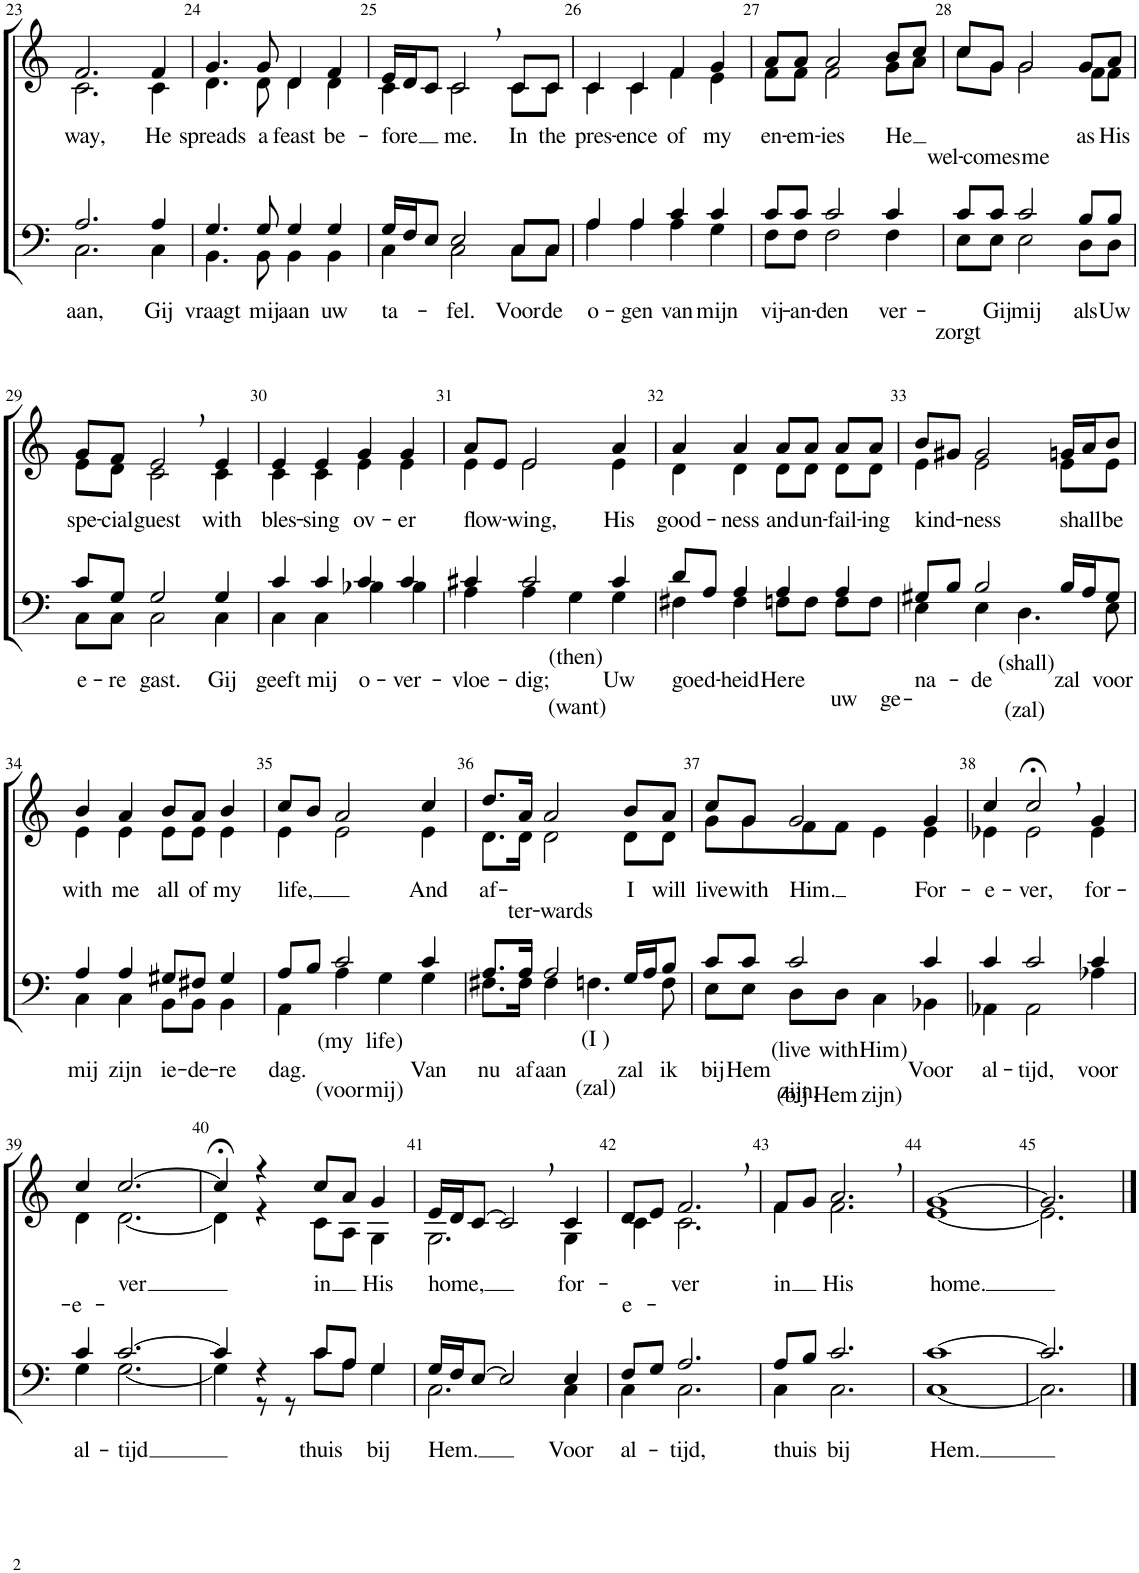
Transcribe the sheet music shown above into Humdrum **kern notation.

**kern	**text	**text	**kern	**text
*part2	*part2	*part2	*part1	*part1
*staff2	*staff2	*staff2	*staff1	*staff1
*I"T B	*	*	*I"S A	*
!!LO:PB:g=z
*clefF4	*	*	*clefG2	*
*k[]	*	*	*k[]	*
*M4/4	*	*	*M4/4	*
=23	=23	=23	=23	=23
!	!LO:LY:b	!	!	!LO:LY:b
*^	*	*	*^	*
2.A/	2.C\	aan,	.	2.f/	2.c\	way,
!	!	!LO:LY:b	!	!	!	!LO:LY:b
4A/	4C\	Gij	.	4f/	4c\	He
=24	=24	=24	=24	=24	=24	=24
!	!	!LO:LY:b	!	!	!	!LO:LY:b
4.G/	4.BB\	vraagt	.	4.g/	4.d\	spreads
!	!	!LO:LY:b	!	!	!	!LO:LY:b
8G/	8BB\	mij	.	8g/	8d\	a
!	!	!LO:LY:b	!	!	!	!LO:LY:b
4G/	4BB\	aan	.	4d/	4d\	feast
!	!	!LO:LY:b	!	!	!	!LO:LY:b
4G/	4BB\	uw	.	4f/	4d\	be-
=25	=25	=25	=25	=25	=25	=25
!	!	!LO:LY:b	!	!	!	!LO:LY:b
16G/LL	4C\	ta-	.	16e/LL	4c\	-fore
16F/J	.	.	.	16d/J	.	.
8E/J	.	.	.	8c/J	.	.
!	!	!LO:LY:b	!	!	!	!LO:LY:b
2E/	2C\	-fel.	.	2c,/	2c\	me.
!	!	!LO:LY:b	!	!	!	!LO:LY:b
8C/L	8C\L	Voor	.	8c/L	8c\L	In
!	!	!LO:LY:b	!	!	!	!LO:LY:b
8C/J	8C\J	de	.	8c/J	8c\J	the
=26	=26	=26	=26	=26	=26	=26
!	!	!LO:LY:b	!	!	!	!LO:LY:b
4A/	4A\	o-	.	4c/	4c\	pres-
!	!	!LO:LY:b	!	!	!	!LO:LY:b
4A/	4A\	-gen	.	4c/	4c\	-ence
!	!	!LO:LY:b	!	!	!	!LO:LY:b
4c/	4A\	van	.	4f/	4f\	of
!	!	!LO:LY:b	!	!	!	!LO:LY:b
4c/	4G\	mijn	.	4g/	4e\	my
=27	=27	=27	=27	=27	=27	=27
!	!	!LO:LY:b	!	!	!	!LO:LY:b
8c/L	8F\L	vij-	.	8a/L	8f\L	en-
!	!	!LO:LY:b	!	!	!	!LO:LY:b
8c/J	8F\J	-an-	.	8a/J	8f\J	-em-
!	!	!LO:LY:b	!	!	!	!LO:LY:b
2c/	2F\	-den	.	2a/	2f\	-ies
!	!	!LO:LY:b	!	!	!	!LO:LY:b
4c/	4F\	ver-	.	8b/L	8g\L	He
.	.	.	.	8cc/J	8a\J	.
=28	=28	=28	=28	=28	=28	=28
!	!	!LO:LY:b	!	!	!	!LO:LY:b
8c/L	8E\L	-zorgt	.	8cc/L	8cc\L	wel-
!	!	!LO:LY:b	!	!	!	!LO:LY:b
8c/J	8E\J	Gij	.	8g/J	8g\J	-comes
!	!	!LO:LY:b	!	!	!	!LO:LY:b
2c/	2E\	mij	.	2g/	2g\	me
!	!	!LO:LY:b	!	!	!	!LO:LY:b
8B/L	8D\L	als	.	8g/L	8f\L	as
!	!	!LO:LY:b	!	!	!	!LO:LY:b
8B/J	8D\J	Uw	.	8a/J	8f\J	His
!!LO:LB:g=z	!!
=29	=29	=29	=29	=29	=29	=29
!	!	!LO:LY:b	!	!	!	!LO:LY:b
8c/L	8C\L	e-	.	8g/L	8e\L	spe-
!	!	!LO:LY:b	!	!	!	!LO:LY:b
8G/J	8C\J	-re	.	8f/J	8d\J	-cial
!	!	!LO:LY:b	!	!	!	!LO:LY:b
2G/	2C\	gast.	.	2e,/	2c\	guest
!	!	!LO:LY:b	!	!	!	!LO:LY:b
4G/	4C\	Gij	.	4e/	4c\	with
=30	=30	=30	=30	=30	=30	=30
!	!	!LO:LY:b	!	!	!	!LO:LY:b
4c/	4C\	geeft	.	4e/	4c\	bles-
!	!	!LO:LY:b	!	!	!	!LO:LY:b
4c/	4C\	mij	.	4e/	4c\	-sing
!	!	!LO:LY:b	!	!	!	!LO:LY:b
4c/	4B-X\	o-	.	4g/	4e\	ov-
!	!	!LO:LY:b	!	!	!	!LO:LY:b
4c/	4B-\	-ver-	.	4g/	4e\	-er
=31	=31	=31	=31	=31	=31	=31
!	!	!LO:LY:b	!	!	!	!LO:LY:b
4c#X/	4A\	-vloe-	.	8a/L	4e\	flow-
.	.	.	.	8e/J	.	.
!	!	!LO:LY:b	!	!	!	!LO:LY:b
2c#/	4A\	-dig;	.	2e/	2e\	-wing,
!	!	!LO:LY:b	!LO:LY:b	!	!	!
.	4G\	(then)	(want)	.	.	.
!	!	!LO:LY:b	!	!	!	!LO:LY:b
4c#/	4G\	Uw	.	4a/	4e\	His
=32	=32	=32	=32	=32	=32	=32
!	!	!LO:LY:b	!	!	!	!LO:LY:b
8d/L	4F#X\	goed-	.	4a/	4d\	good-
8A/J	.	.	.	.	.	.
!	!	!LO:LY:b	!	!	!	!LO:LY:b
4A/	4F#\	-heid	.	4a/	4d\	-ness
!	!	!LO:LY:b	!	!	!	!LO:LY:b
4A/	8Fn\L	Here	.	8a/L	8d\L	and
!	!	!	!	!	!	!LO:LY:b
.	8F\J	.	.	8a/J	8d\J	un-
!	!	!LO:LY:b	!	!	!	!LO:LY:b
4A/	8F\L	uw ge-	.	8a/L	8d\L	-fail-
!	!	!	!	!	!	!LO:LY:b
.	8F\J	.	.	8a/J	8d\J	-ing
=33	=33	=33	=33	=33	=33	=33
!	!	!LO:LY:b	!	!	!	!LO:LY:b
8G#X/L	4E\	-na-	.	8b/L	4e\	kind-
8B/J	.	.	.	8g#X/J	.	.
!	!	!LO:LY:b	!	!	!	!LO:LY:b
2B/	4E\	-de	.	2g#/	2e\	-ness
!	!	!LO:LY:b	!LO:LY:b	!	!	!
.	4.D\	(shall)	(zal)	.	.	.
!	!	!LO:LY:b	!	!	!	!LO:LY:b
16B/LL	.	zal	.	16gn/LL	8e\L	shall
16A/J	.	.	.	16a/J	.	.
!	!	!LO:LY:b	!	!	!	!LO:LY:b
8G#/J	8E\	voor	.	8b/J	8e\J	be
!!LO:LB:g=z	!!
=34	=34	=34	=34	=34	=34	=34
!	!	!LO:LY:b	!	!	!	!LO:LY:b
4A/	4C\	mij	.	4b/	4e\	with
!	!	!LO:LY:b	!	!	!	!LO:LY:b
4A/	4C\	zijn	.	4a/	4e\	me
!	!	!LO:LY:b	!	!	!	!LO:LY:b
8G#X/L	8BB\L	ie-	.	8b/L	8e\L	all
!	!	!LO:LY:b	!	!	!	!LO:LY:b
8F#X/J	8BB\J	-de-	.	8a/J	8e\J	of
!	!	!LO:LY:b	!	!	!	!LO:LY:b
4G#/	4BB\	-re	.	4b/	4e\	my
=35	=35	=35	=35	=35	=35	=35
!	!	!LO:LY:b	!	!	!	!LO:LY:b
8A/L	4AA\	dag.	.	8cc/L	4e\	life,
8B/J	.	.	.	8b/J	.	.
!	!	!LO:LY:b	!LO:LY:b	!	!	!
2c/	4A\	(my	(voor	2a/	2e\	.
!	!	!LO:LY:b	!LO:LY:b	!	!	!
.	4G\	life)	mij)	.	.	.
!	!	!LO:LY:b	!	!	!	!LO:LY:b
4c/	4G\	Van	.	4cc/	4e\	And
=36	=36	=36	=36	=36	=36	=36
!	!	!LO:LY:b	!	!	!	!LO:LY:b
8.A/L	8.F#X\L	nu	.	8.dd/L	8.d\L	af-
!	!	!LO:LY:b	!	!	!	!LO:LY:b
16A/Jk	16F#\Jk	af	.	16a/Jk	16d\Jk	-ter-
!	!	!LO:LY:b	!	!	!	!LO:LY:b
2A/	4F#\	aan	.	2a/	2d\	-wards
!	!	!LO:LY:b	!LO:LY:b	!	!	!
.	4.Fn\	(I )	(zal)	.	.	.
!	!	!LO:LY:b	!	!	!	!LO:LY:b
16G/LL	.	zal	.	8b/L	8d\L	I
16A/J	.	.	.	.	.	.
!	!	!LO:LY:b	!	!	!	!LO:LY:b
8B/J	8F\	ik	.	8a/J	8d\J	will
=37	=37	=37	=37	=37	=37	=37
!	!	!LO:LY:b	!	!	!	!LO:LY:b
8c/L	8E\L	bij	.	8cc/L	8g\L	live
!	!	!LO:LY:b	!	!	!	!LO:LY:b
8c/J	8E\J	Hem	.	8g/J	8g\	with
!	!	!LO:LY:b	!	!	!	!
!	!	!LO:LY:b	!LO:LY:b	!	!	!LO:LY:b
2c/	8D\L	(live	(bij	2g/	8f\	Him.
!	!	!LO:LY:b	!LO:LY:b	!	!	!
.	8D\J	with	Hem	.	8f\J	.
!	!	!LO:LY:b	!LO:LY:b	!	!	!
.	4C\	Him)	zijn)	.	4e\	.
!	!	!LO:LY:b	!	!	!	!LO:LY:b
4c/	4BB-X\	Voor	.	4g/	4e\	For-
=38	=38	=38	=38	=38	=38	=38
!	!	!LO:LY:b	!	!	!	!LO:LY:b
4c/	4AA-X\	al-	.	4cc/	4e-X\	-e-
!	!	!LO:LY:b	!	!	!	!LO:LY:b
2c/	2AA-\	-tijd,	.	2cc;<,/	2e-\	-ver,
!	!	!LO:LY:b	!	!	!	!LO:LY:b
4c/	4A-X\	voor	.	4g/	4e-\	for-
!!LO:LB:g=z	!!
=39	=39	=39	=39	=39	=39	=39
!	!	!LO:LY:b	!	!	!	!LO:LY:b
4c/	4G\	al-	.	4cc/	4d\	-e-
!	!	!LO:LY:b	!	!	!	!LO:LY:b
[2.c/	[2.G\	-tijd	.	[2.cc/	[2.d\	-ver
=40	=40	=40	=40	=40	=40	=40
4c/]	4G\]	.	.	4cc;</]	4d\]	.
4r	8r	.	.	4r	4r	.
.	8r	.	.	.	.	.
!	!	!LO:LY:b	!	!	!	!LO:LY:b
8c/L	8c\L	thuis	.	8cc/L	8c\L	in
8A/J	8A\J	.	.	8a/J	8A\J	.
!	!	!LO:LY:b	!	!	!	!LO:LY:b
4G/	4G\	bij	.	4g/	4G\	His
=41	=41	=41	=41	=41	=41	=41
!	!	!LO:LY:b	!	!	!	!LO:LY:b
16G/LL	2.C\	Hem.	.	16e/LL	2.G\	home,
16F/J	.	.	.	16d/J	.	.
[8E/J	.	.	.	[8c/J	.	.
2E/]	.	.	.	2c,/]	.	.
!	!	!LO:LY:b	!	!	!	!LO:LY:b
4E/	4C\	Voor	.	4c/	4G\	for-
=42	=42	=42	=42	=42	=42	=42
!	!	!LO:LY:b	!	!	!	!LO:LY:b
8F/L	4C\	al-	.	8d/L	4c\	-e-
8G/J	.	.	.	8e/J	.	.
!	!	!LO:LY:b	!	!	!	!LO:LY:b
2.A/	2.C\	-tijd,	.	2.f,/	2.c\	-ver
=43	=43	=43	=43	=43	=43	=43
!	!	!LO:LY:b	!	!	!	!LO:LY:b
8A/L	4C\	thuis	.	8f/L	4f\	in
8B/J	.	.	.	8g/J	.	.
!	!	!LO:LY:b	!	!	!	!LO:LY:b
2.c/	2.C\	bij	.	2.a,/	2.f\	His
=44	=44	=44	=44	=44	=44	=44
!	!	!LO:LY:b	!	!	!	!LO:LY:b
[1c	[1C	Hem.	.	[1g	[1e	home.
=45	=45	=45	=45	=45	=45	=45
2.c/]	2.C\]	.	.	2.g/]	2.e\]	.
*v	*v	*	*	*	*	*
*	*	*	*v	*v	*
==	==	==	==	==
*-	*-	*-	*-	*-
